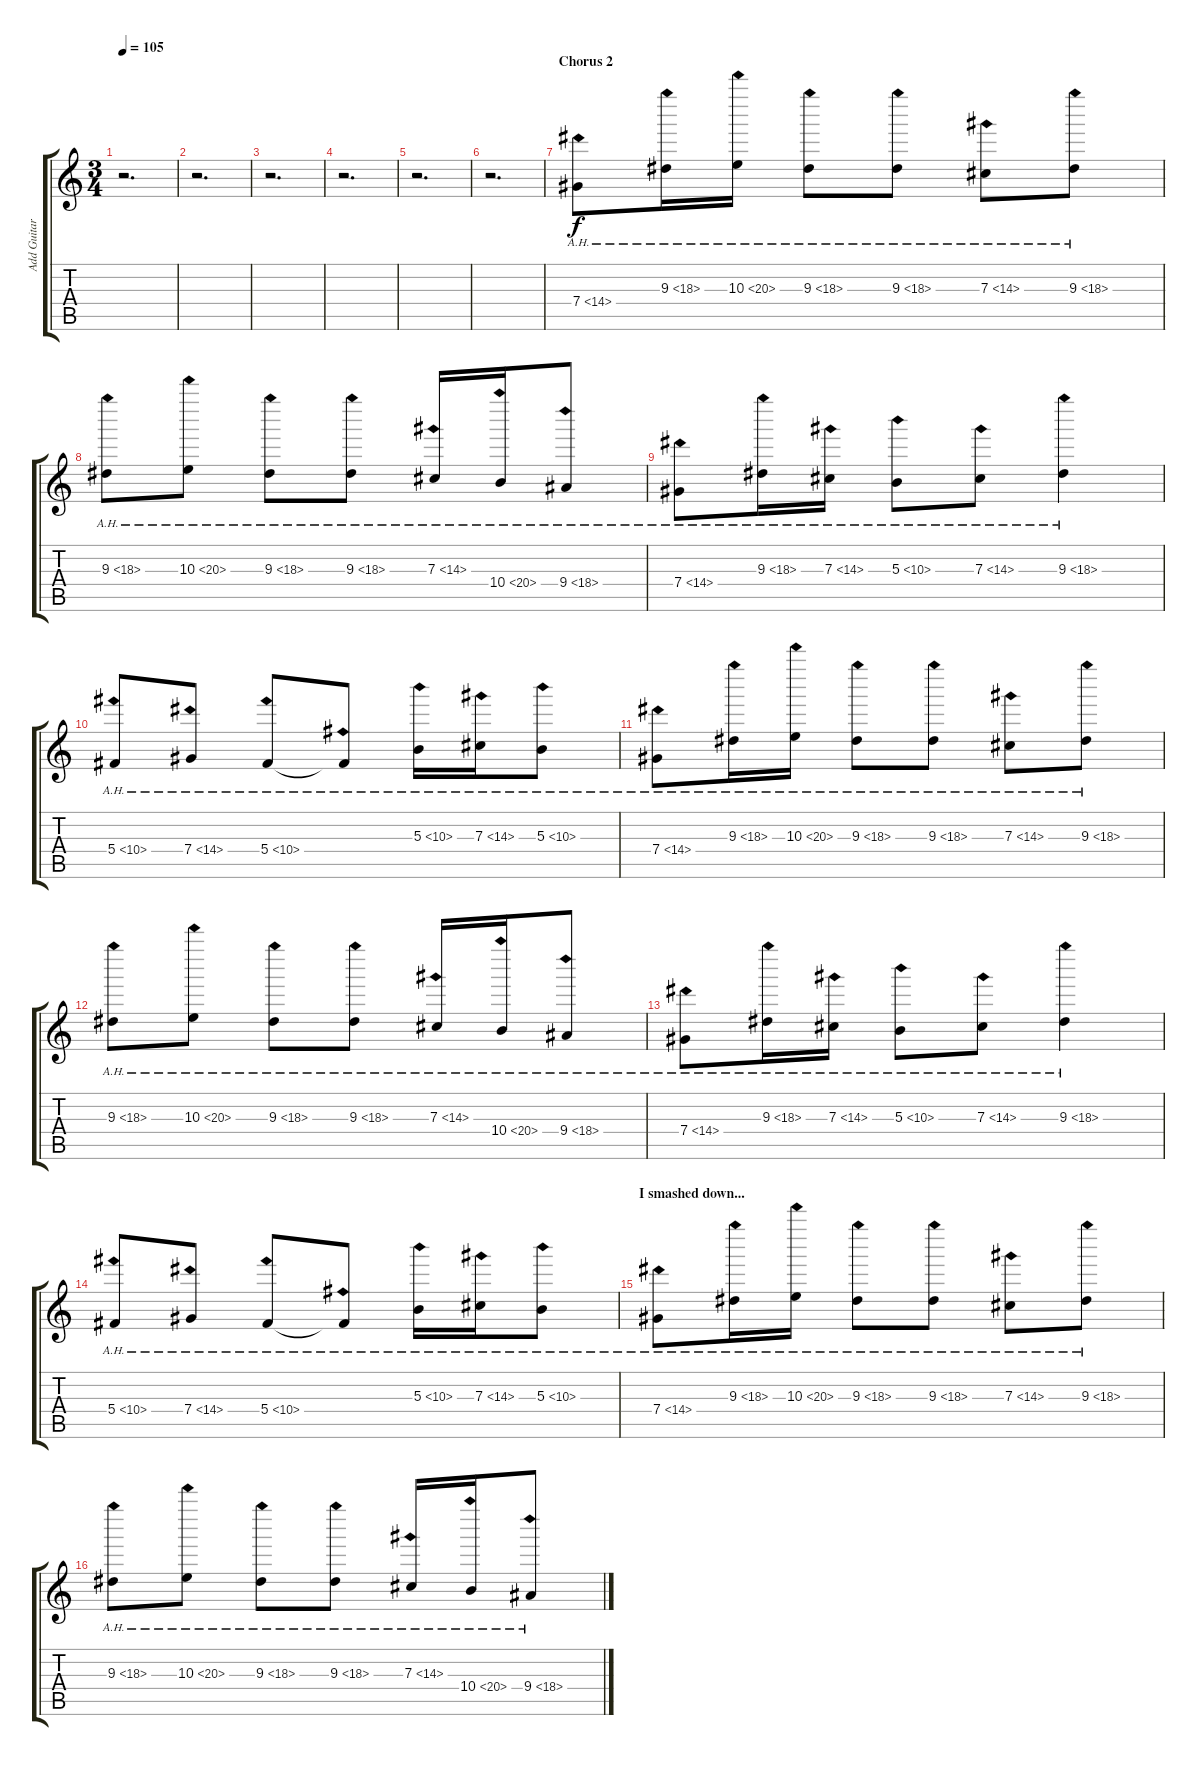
\track ("Add Guitar 1" "Add Guitar") {instrument distortionguitar}
\staff {score tabs}
\tuning (Eb4 Bb3 Gb3 Db3 Ab2 Eb2) {hide}
\ts (3 4)
\tempo 105
\clef g2
\ks c
r.2{d dy f} |
r.2{d} |
r.2{d} |
r.2{d} |
r.2{d} |
r.2{d} |
\section ("" "Chorus 2")
7.4{ah 7}.8 9.3{ah 9}.16 10.3{ah 10}.16 9.3{ah 9}.8 9.3{ah 9}.8 7.3{ah 7}.8 9.3{ah 9}.8 |
9.3{ah 9}.8 10.3{ah 10}.8 9.3{ah 9}.8 9.3{ah 9}.8 7.3{ah 7}.16 10.4{ah 10}.16 9.4{ah 9}.8 |
7.4{ah 7}.8 9.3{ah 9}.16 7.3{ah 7}.16 5.3{ah 5}.8 7.3{ah 7}.8 9.3{ah 9}.4 |
5.4{ah 5}.8 7.4{ah 7}.8 5.4{ah 5}.8 5.4{ah 12 t}.8 5.3{ah 5}.16 7.3{ah 7}.16 5.3{ah 5}.8 |
7.4{ah 7}.8 9.3{ah 9}.16 10.3{ah 10}.16 9.3{ah 9}.8 9.3{ah 9}.8 7.3{ah 7}.8 9.3{ah 9}.8 |
9.3{ah 9}.8 10.3{ah 10}.8 9.3{ah 9}.8 9.3{ah 9}.8 7.3{ah 7}.16 10.4{ah 10}.16 9.4{ah 9}.8 |
7.4{ah 7}.8 9.3{ah 9}.16 7.3{ah 7}.16 5.3{ah 5}.8 7.3{ah 7}.8 9.3{ah 9}.4 |
5.4{ah 5}.8 7.4{ah 7}.8 5.4{ah 5}.8 5.4{ah 12 t}.8 5.3{ah 5}.16 7.3{ah 7}.16 5.3{ah 5}.8 |
\section ("" "I smashed down...")
7.4{ah 7}.8 9.3{ah 9}.16 10.3{ah 10}.16 9.3{ah 9}.8 9.3{ah 9}.8 7.3{ah 7}.8 9.3{ah 9}.8 |
9.3{ah 9}.8 10.3{ah 10}.8 9.3{ah 9}.8 9.3{ah 9}.8 7.3{ah 7}.16 10.4{ah 10}.16 9.4{ah 9}.8
